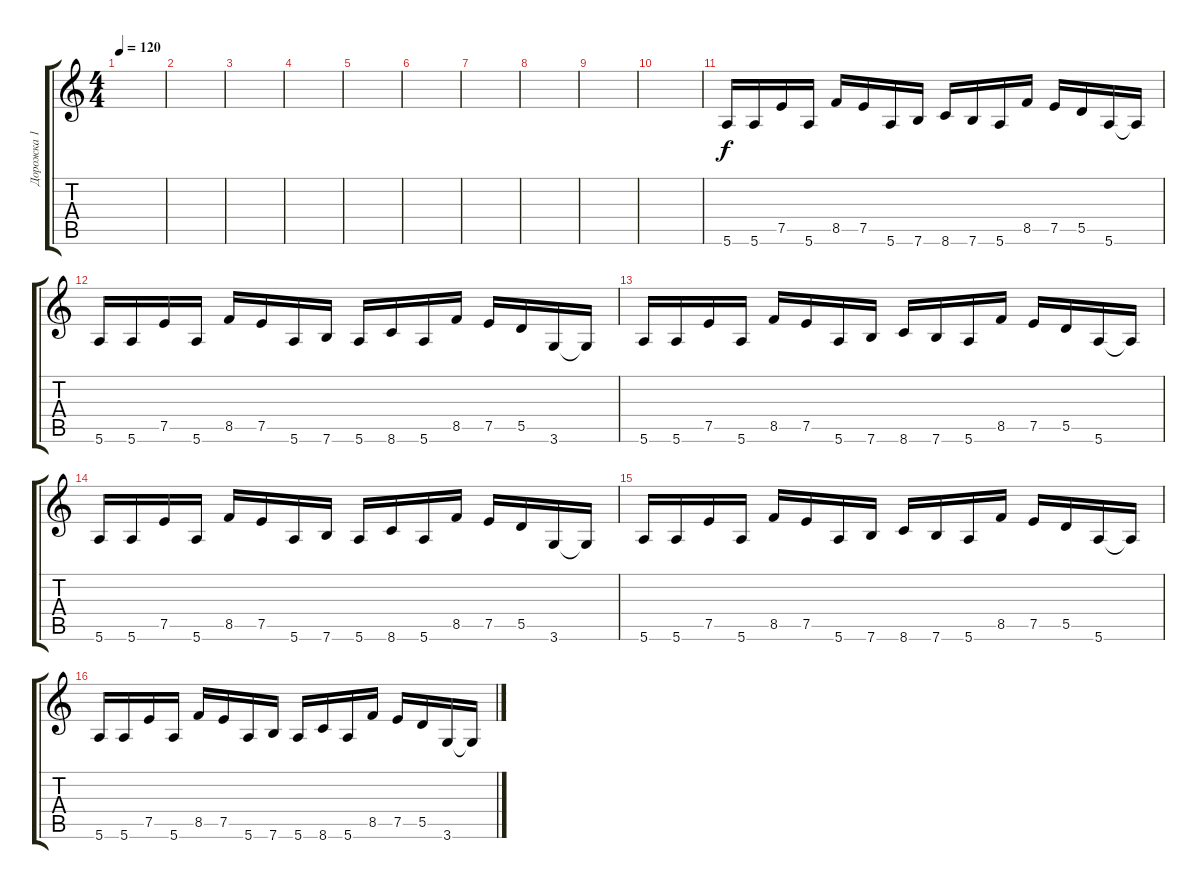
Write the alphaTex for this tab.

\track ("Дорожка 1" "Дорожка 1") {instrument distortionguitar}
\staff {score tabs}
\tuning (E4 B3 G3 D3 A2 E2) {hide}
\ts (4 4)
\tempo 120
\clef g2
\ks c
|
|
|
|
|
|
|
|
|
|
5.6.16 5.6.16 7.5.16 5.6.16 8.5.16 7.5.16 5.6.16 7.6.16 8.6.16 7.6.16 5.6.16 8.5.16 7.5.16 5.5.16 5.6.16 5.6{t}.16 |
5.6.16 5.6.16 7.5.16 5.6.16 8.5.16 7.5.16 5.6.16 7.6.16 5.6.16 8.6.16 5.6.16 8.5.16 7.5.16 5.5.16 3.6.16 3.6{t}.16 |
5.6.16 5.6.16 7.5.16 5.6.16 8.5.16 7.5.16 5.6.16 7.6.16 8.6.16 7.6.16 5.6.16 8.5.16 7.5.16 5.5.16 5.6.16 5.6{t}.16 |
5.6.16 5.6.16 7.5.16 5.6.16 8.5.16 7.5.16 5.6.16 7.6.16 5.6.16 8.6.16 5.6.16 8.5.16 7.5.16 5.5.16 3.6.16 3.6{t}.16 |
5.6.16 5.6.16 7.5.16 5.6.16 8.5.16 7.5.16 5.6.16 7.6.16 8.6.16 7.6.16 5.6.16 8.5.16 7.5.16 5.5.16 5.6.16 5.6{t}.16 |
5.6.16 5.6.16 7.5.16 5.6.16 8.5.16 7.5.16 5.6.16 7.6.16 5.6.16 8.6.16 5.6.16 8.5.16 7.5.16 5.5.16 3.6.16 3.6{t}.16
